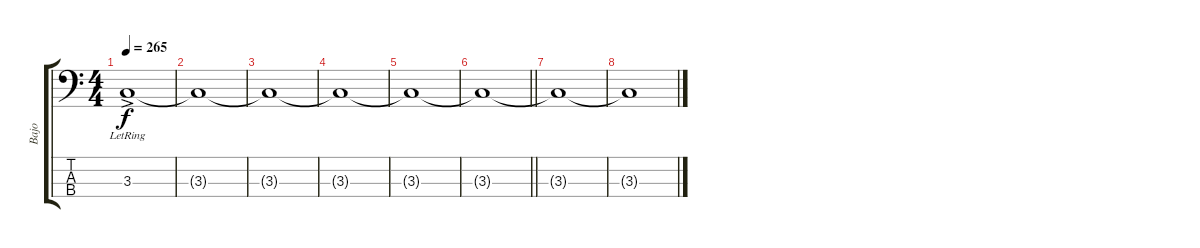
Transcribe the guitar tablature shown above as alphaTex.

\track ("Bajo" "Bajo") {instrument electricbassfinger}
\staff {score tabs}
\tuning (G2 D2 A1 E1) {hide}
\ts (4 4)
\tempo 265
\clef f4
\ks c
3.3{ac lr}.1{dy f} |
3.3{t}.1 |
3.3{t}.1 |
3.3{t}.1 |
3.3{t}.1 |
\barLineRight lightlight
3.3{t}.1 |
3.3{t}.1 |
3.3{t}.1
